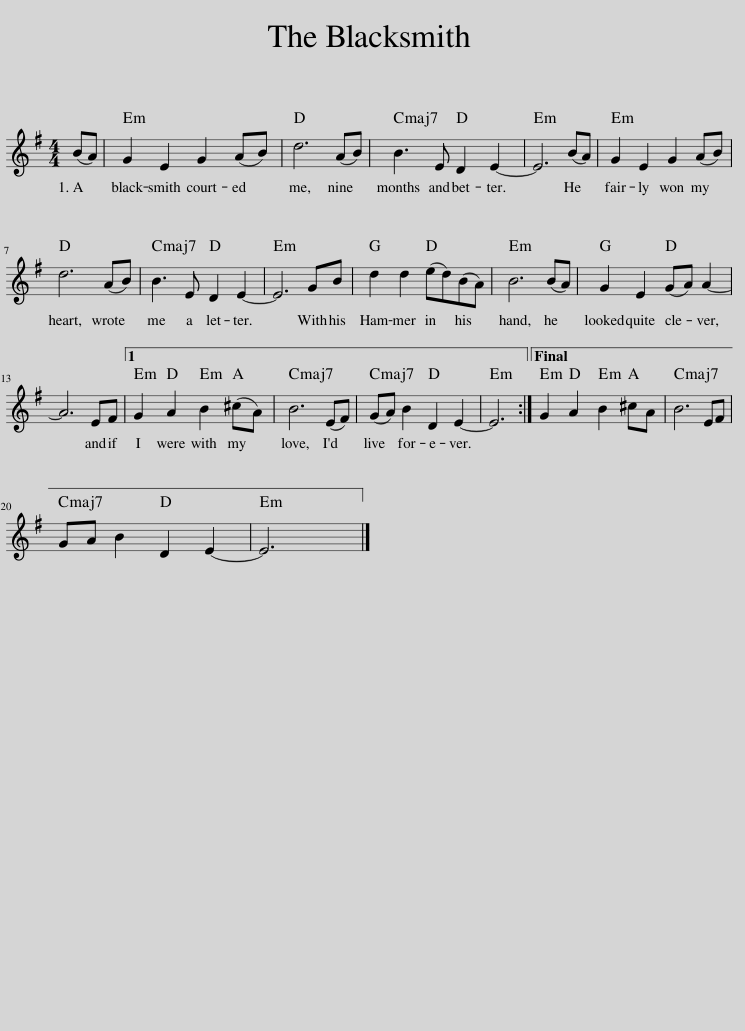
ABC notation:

X:1
L:1/8
M:4/4
I:linebreak $
K:Emin
V:1 treble
V:1
 (BA) | G2 E2 G2 (AB) | d6 (AB) | B3 E D2 E2- | E6 (BA) | %5
 G2 E2 G2 (AB) |$ d6 (AB) | B3 E D2 E2- | E6 GB | d2 d2 (ed)(BA) | %10
 B6 (BA) | G2 E2 (GA) A2- |$ A6 EF |1 G2 A2 B2 (^cA) | B6 (EF) | %15
 (GA) B2 D2 E2- | E6 :|33 G2 A2 B2 ^cA | B6 EF |$ GA B2 D2 E2- | %20
 E6 |] %21
